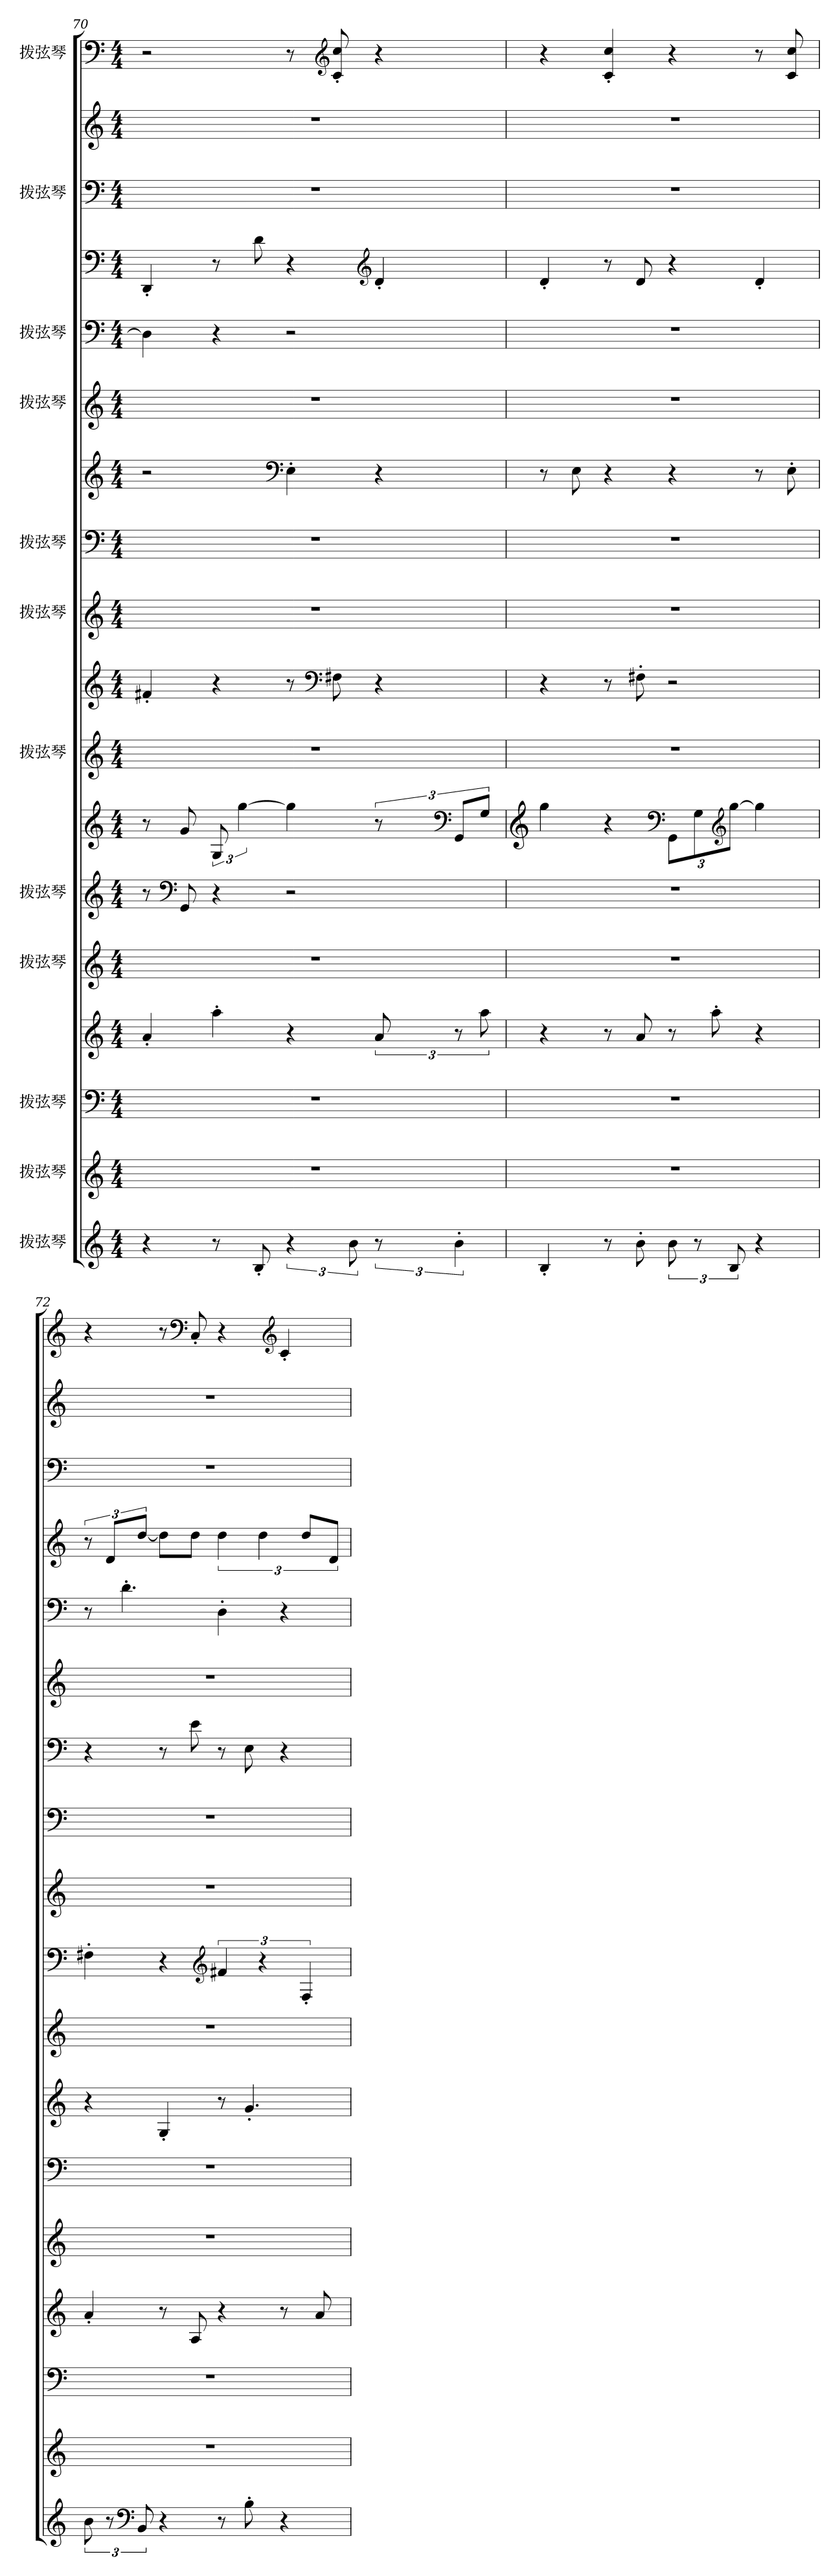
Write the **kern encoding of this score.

**kern	**kern	**kern	**kern	**kern	**kern	**kern	**kern	**kern	**kern	**kern	**kern	**kern	**kern	**kern	**kern	**kern	**kern
*part12	*part11	*part10	*part10	*part9	*part8	*part8	*part7	*part7	*part6	*part5	*part5	*part4	*part3	*part3	*part2	*part2	*part1
*staff18	*staff17	*staff16	*staff15	*staff14	*staff13	*staff12	*staff11	*staff10	*staff9	*staff8	*staff7	*staff6	*staff5	*staff4	*staff3	*staff2	*staff1
*I"拨弦琴	*I"拨弦琴	*I"拨弦琴	*	*I"拨弦琴	*I"拨弦琴	*	*I"拨弦琴	*	*I"拨弦琴	*I"拨弦琴	*	*I"拨弦琴	*I"拨弦琴	*	*I"拨弦琴	*	*I"拨弦琴
!!LO:PB:g=z
*clefG2	*clefG2	*clefF4	*clefG2	*clefG2	*clefG2	*clefG2	*clefG2	*clefG2	*clefG2	*clefF4	*clefG2	*clefG2	*clefF4	*clefF4	*clefF4	*clefG2	*clefF4
*k[]	*k[]	*k[]	*k[]	*k[]	*k[]	*k[]	*k[]	*k[]	*k[]	*k[]	*k[]	*k[]	*k[]	*k[]	*k[]	*k[]	*k[]
*M4/4	*M4/4	*M4/4	*M4/4	*M4/4	*M4/4	*M4/4	*M4/4	*M4/4	*M4/4	*M4/4	*M4/4	*M4/4	*M4/4	*M4/4	*M4/4	*M4/4	*M4/4
=70	=70	=70	=70	=70	=70	=70	=70	=70	=70	=70	=70	=70	=70	=70	=70	=70	=70
4r	1r	1r	4a'/	1r	8r	8r	1r	4f#X'/	1r	1r	2r	1r	4D\]	4DD'/	1r	1r	2r
*	*	*	*	*	*clefF4	*	*	*	*	*	*	*	*	*	*	*	*
.	.	.	.	.	8GG/	8g/	.	.	.	.	.	.	.	.	.	.	.
8r	.	.	4aa'\	.	4r	12G/	.	4r	.	.	.	.	4r	8r	.	.	.
.	.	.	.	.	.	[6gg\	.	.	.	.	.	.	.	.	.	.	.
8B'/	.	.	.	.	.	.	.	.	.	.	.	.	.	8d\	.	.	.
*	*	*	*	*	*	*	*	*	*	*	*clefF4	*	*	*	*	*	*
6r	.	.	4r	.	2r	4gg\]	.	8r	.	.	4E'\	.	2r	4r	.	.	8r
*	*	*	*	*	*	*	*	*clefF4	*	*	*	*	*	*	*	*	*clefG2
.	.	.	.	.	.	.	.	8F#X\	.	.	.	.	.	.	.	.	8c/' 8cc/'
12b\	.	.	.	.	.	.	.	.	.	.	.	.	.	.	.	.	.
*	*	*	*	*	*	*	*	*	*	*	*	*	*	*clefG2	*	*	*
12r	.	.	12a/	.	.	12r	.	4r	.	.	4r	.	.	4d'/	.	.	4r
*	*	*	*	*	*	*clefF4	*	*	*	*	*	*	*	*	*	*	*
6b'\	.	.	12r	.	.	12GG/L	.	.	.	.	.	.	.	.	.	.	.
.	.	.	12aa\	.	.	12G/J	.	.	.	.	.	.	.	.	.	.	.
=71	=71	=71	=71	=71	=71	=71	=71	=71	=71	=71	=71	=71	=71	=71	=71	=71	=71
*	*	*	*	*	*	*clefG2	*	*	*	*	*	*	*	*	*	*	*
4B'/	1r	1r	4r	1r	1r	4gg\	1r	4r	1r	1r	8r	1r	1r	4d'/	1r	1r	4r
.	.	.	.	.	.	.	.	.	.	.	8E\	.	.	.	.	.	.
8r	.	.	8r	.	.	4r	.	8r	.	.	4r	.	.	8r	.	.	4c/' 4cc/'
8b'\	.	.	8a/	.	.	.	.	8F#X'\	.	.	.	.	.	8d/	.	.	.
*	*	*	*	*	*	*clefF4	*	*	*	*	*	*	*	*	*	*	*
*	*	*	*	*	*	*Xbrackettup	*	*	*	*	*	*	*	*	*	*	*
12b\	.	.	8r	.	.	12GG\L	.	2r	.	.	4r	.	.	4r	.	.	4r
12r	.	.	.	.	.	12G\	.	.	.	.	.	.	.	.	.	.	.
.	.	.	8aa'\	.	.	.	.	.	.	.	.	.	.	.	.	.	.
*	*	*	*	*	*	*clefG2	*	*	*	*	*	*	*	*	*	*	*
12B/	.	.	.	.	.	[12gg\J	.	.	.	.	.	.	.	.	.	.	.
4r	.	.	4r	.	.	4gg\]	.	.	.	.	8r	.	.	4d'/	.	.	8r
.	.	.	.	.	.	.	.	.	.	.	8E'\	.	.	.	.	.	8c/ 8cc/
!!LO:PB:g=z
=72	=72	=72	=72	=72	=72	=72	=72	=72	=72	=72	=72	=72	=72	=72	=72	=72	=72
12b\	1r	1r	4a'/	1r	1r	4r	1r	4F#X'\	1r	1r	4r	1r	8r	12r	1r	1r	4r
12r	.	.	.	.	.	.	.	.	.	.	.	.	.	12d/L	.	.	.
.	.	.	.	.	.	.	.	.	.	.	.	.	4.d'\	.	.	.	.
*clefF4	*	*	*	*	*	*	*	*	*	*	*	*	*	*	*	*	*
12BB/	.	.	.	.	.	.	.	.	.	.	.	.	.	[12dd/J	.	.	.
4r	.	.	8r	.	.	4G'/	.	4r	.	.	8r	.	.	8dd\L]	.	.	8r
*	*	*	*	*	*	*	*	*	*	*	*	*	*	*	*	*	*clefF4
.	.	.	8A/	.	.	.	.	.	.	.	8e\	.	.	8dd\J	.	.	8C'/
*	*	*	*	*	*	*	*	*clefG2	*	*	*	*	*	*	*	*	*
8r	.	.	4r	.	.	8r	.	6f#X/	.	.	8r	.	4D'\	6dd\	.	.	4r
8B'\	.	.	.	.	.	4.g'/	.	.	.	.	8E\	.	.	.	.	.	.
.	.	.	.	.	.	.	.	6r	.	.	.	.	.	6dd\	.	.	.
*	*	*	*	*	*	*	*	*	*	*	*	*	*	*	*	*	*clefG2
4r	.	.	8r	.	.	.	.	.	.	.	4r	.	4r	.	.	.	4c'/
.	.	.	.	.	.	.	.	6F#'/	.	.	.	.	.	12dd/L	.	.	.
.	.	.	8a/	.	.	.	.	.	.	.	.	.	.	.	.	.	.
.	.	.	.	.	.	.	.	.	.	.	.	.	.	12d/J	.	.	.
=	=	=	=	=	=	=	=	=	=	=	=	=	=	=	=	=	=
*-	*-	*-	*-	*-	*-	*-	*-	*-	*-	*-	*-	*-	*-	*-	*-	*-	*-
